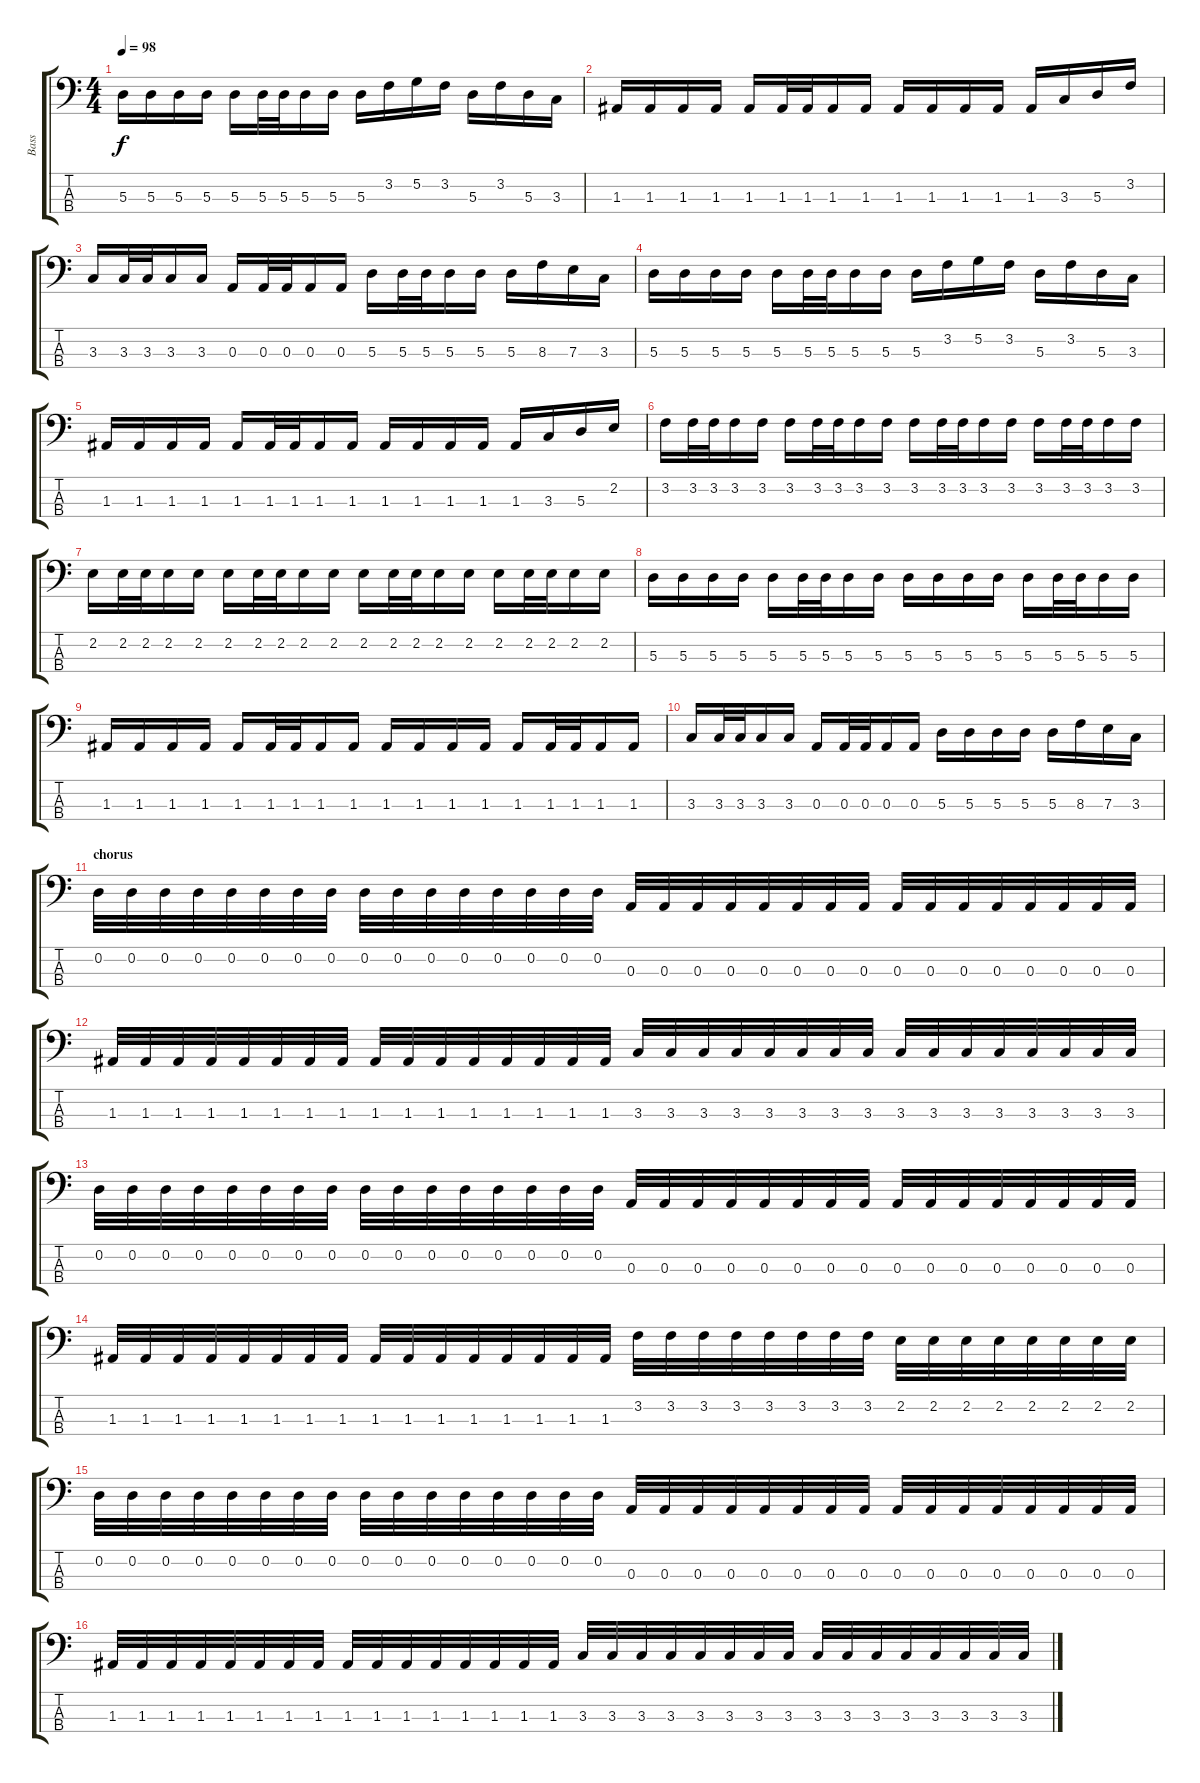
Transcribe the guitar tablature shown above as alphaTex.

\track ("Bass " "Bass ") {instrument electricbassfinger}
\staff {score tabs}
\tuning (G2 D2 A1 E1) {hide}
\ts (4 4)
\tempo 98
\clef f4
\ks c
5.3.16{dy f} 5.3.16 5.3.16 5.3.16 5.3.16 5.3.32 5.3.32 5.3.16 5.3.16 5.3.16 3.2.16 5.2.16 3.2.16 5.3.16 3.2.16 5.3.16 3.3.16 |
1.3.16 1.3.16 1.3.16 1.3.16 1.3.16 1.3.32 1.3.32 1.3.16 1.3.16 1.3.16 1.3.16 1.3.16 1.3.16 1.3.16 3.3.16 5.3.16 3.2.16 |
3.3.16 3.3.32 3.3.32 3.3.16 3.3.16 0.3.16 0.3.32 0.3.32 0.3.16 0.3.16 5.3.16 5.3.32 5.3.32 5.3.16 5.3.16 5.3.16 8.3.16 7.3.16 3.3.16 |
5.3.16 5.3.16 5.3.16 5.3.16 5.3.16 5.3.32 5.3.32 5.3.16 5.3.16 5.3.16 3.2.16 5.2.16 3.2.16 5.3.16 3.2.16 5.3.16 3.3.16 |
1.3.16 1.3.16 1.3.16 1.3.16 1.3.16 1.3.32 1.3.32 1.3.16 1.3.16 1.3.16 1.3.16 1.3.16 1.3.16 1.3.16 3.3.16 5.3.16 2.2.16 |
3.2.16 3.2.32 3.2.32 3.2.16 3.2.16 3.2.16 3.2.32 3.2.32 3.2.16 3.2.16 3.2.16 3.2.32 3.2.32 3.2.16 3.2.16 3.2.16 3.2.32 3.2.32 3.2.16 3.2.16 |
2.2.16 2.2.32 2.2.32 2.2.16 2.2.16 2.2.16 2.2.32 2.2.32 2.2.16 2.2.16 2.2.16 2.2.32 2.2.32 2.2.16 2.2.16 2.2.16 2.2.32 2.2.32 2.2.16 2.2.16 |
5.3.16 5.3.16 5.3.16 5.3.16 5.3.16 5.3.32 5.3.32 5.3.16 5.3.16 5.3.16 5.3.16 5.3.16 5.3.16 5.3.16 5.3.32 5.3.32 5.3.16 5.3.16 |
1.3.16 1.3.16 1.3.16 1.3.16 1.3.16 1.3.32 1.3.32 1.3.16 1.3.16 1.3.16 1.3.16 1.3.16 1.3.16 1.3.16 1.3.32 1.3.32 1.3.16 1.3.16 |
3.3.16 3.3.32 3.3.32 3.3.16 3.3.16 0.3.16 0.3.32 0.3.32 0.3.16 0.3.16 5.3.16 5.3.16 5.3.16 5.3.16 5.3.16 8.3.16 7.3.16 3.3.16 |
\section ("" "chorus")
0.2.32 0.2.32 0.2.32 0.2.32 0.2.32 0.2.32 0.2.32 0.2.32 0.2.32 0.2.32 0.2.32 0.2.32 0.2.32 0.2.32 0.2.32 0.2.32 0.3.32 0.3.32 0.3.32 0.3.32 0.3.32 0.3.32 0.3.32 0.3.32 0.3.32 0.3.32 0.3.32 0.3.32 0.3.32 0.3.32 0.3.32 0.3.32 |
1.3.32 1.3.32 1.3.32 1.3.32 1.3.32 1.3.32 1.3.32 1.3.32 1.3.32 1.3.32 1.3.32 1.3.32 1.3.32 1.3.32 1.3.32 1.3.32 3.3.32 3.3.32 3.3.32 3.3.32 3.3.32 3.3.32 3.3.32 3.3.32 3.3.32 3.3.32 3.3.32 3.3.32 3.3.32 3.3.32 3.3.32 3.3.32 |
0.2.32 0.2.32 0.2.32 0.2.32 0.2.32 0.2.32 0.2.32 0.2.32 0.2.32 0.2.32 0.2.32 0.2.32 0.2.32 0.2.32 0.2.32 0.2.32 0.3.32 0.3.32 0.3.32 0.3.32 0.3.32 0.3.32 0.3.32 0.3.32 0.3.32 0.3.32 0.3.32 0.3.32 0.3.32 0.3.32 0.3.32 0.3.32 |
1.3.32 1.3.32 1.3.32 1.3.32 1.3.32 1.3.32 1.3.32 1.3.32 1.3.32 1.3.32 1.3.32 1.3.32 1.3.32 1.3.32 1.3.32 1.3.32 3.2.32 3.2.32 3.2.32 3.2.32 3.2.32 3.2.32 3.2.32 3.2.32 2.2.32 2.2.32 2.2.32 2.2.32 2.2.32 2.2.32 2.2.32 2.2.32 |
0.2.32 0.2.32 0.2.32 0.2.32 0.2.32 0.2.32 0.2.32 0.2.32 0.2.32 0.2.32 0.2.32 0.2.32 0.2.32 0.2.32 0.2.32 0.2.32 0.3.32 0.3.32 0.3.32 0.3.32 0.3.32 0.3.32 0.3.32 0.3.32 0.3.32 0.3.32 0.3.32 0.3.32 0.3.32 0.3.32 0.3.32 0.3.32 |
1.3.32 1.3.32 1.3.32 1.3.32 1.3.32 1.3.32 1.3.32 1.3.32 1.3.32 1.3.32 1.3.32 1.3.32 1.3.32 1.3.32 1.3.32 1.3.32 3.3.32 3.3.32 3.3.32 3.3.32 3.3.32 3.3.32 3.3.32 3.3.32 3.3.32 3.3.32 3.3.32 3.3.32 3.3.32 3.3.32 3.3.32 3.3.32
